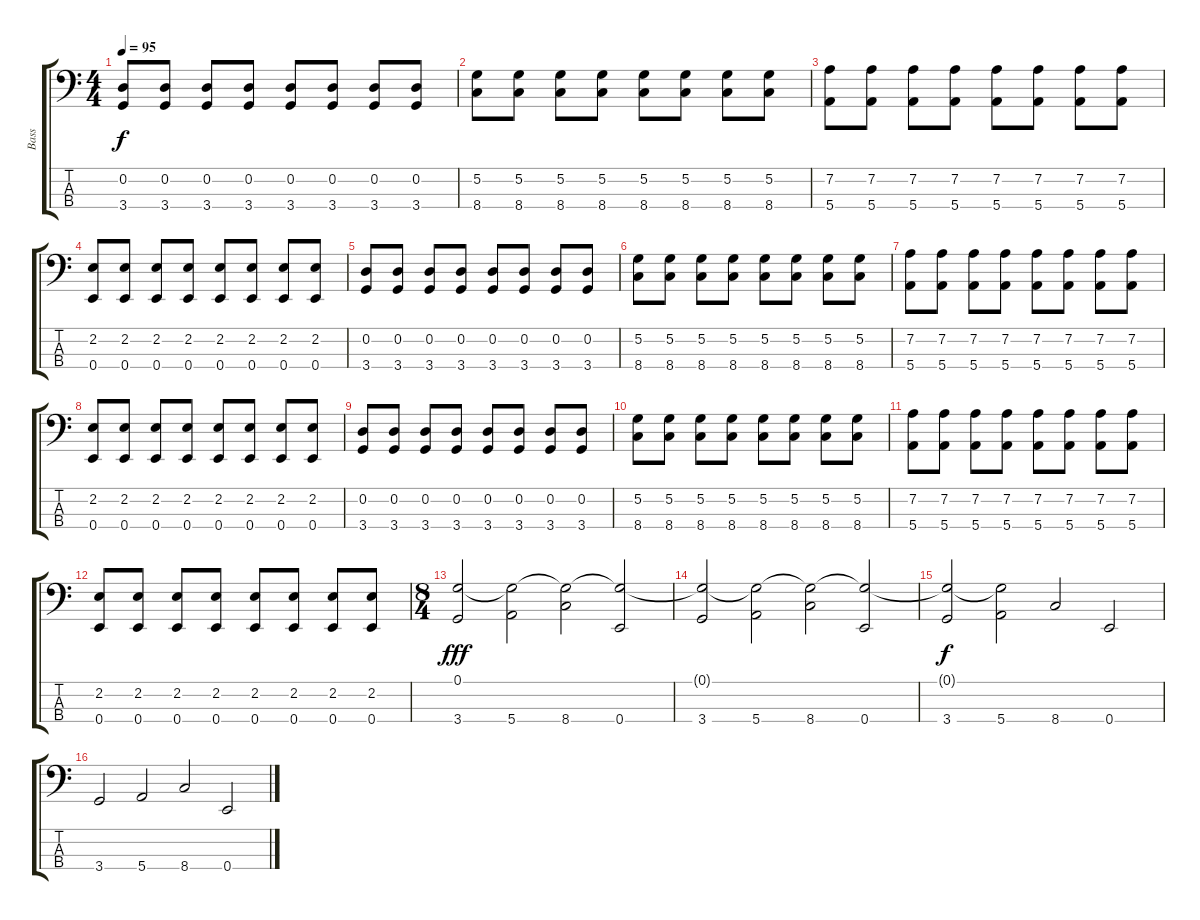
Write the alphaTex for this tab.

\track ("Bass" "Bass") {instrument electricbasspick}
\staff {score tabs}
\tuning (G2 D2 A1 E1) {hide}
\ts (4 4)
\tempo 95
\clef f4
\ks c
(0.2 3.4).8{dy f} (0.2 3.4).8 (0.2 3.4).8 (0.2 3.4).8 (0.2 3.4).8 (0.2 3.4).8 (0.2 3.4).8 (0.2 3.4).8 |
(5.2 8.4).8 (5.2 8.4).8 (5.2 8.4).8 (5.2 8.4).8 (5.2 8.4).8 (5.2 8.4).8 (5.2 8.4).8 (5.2 8.4).8 |
(7.2 5.4).8 (7.2 5.4).8 (7.2 5.4).8 (7.2 5.4).8 (7.2 5.4).8 (7.2 5.4).8 (7.2 5.4).8 (7.2 5.4).8 |
(2.2 0.4).8 (2.2 0.4).8 (2.2 0.4).8 (2.2 0.4).8 (2.2 0.4).8 (2.2 0.4).8 (2.2 0.4).8 (2.2 0.4).8 |
(0.2 3.4).8 (0.2 3.4).8 (0.2 3.4).8 (0.2 3.4).8 (0.2 3.4).8 (0.2 3.4).8 (0.2 3.4).8 (0.2 3.4).8 |
(5.2 8.4).8 (5.2 8.4).8 (5.2 8.4).8 (5.2 8.4).8 (5.2 8.4).8 (5.2 8.4).8 (5.2 8.4).8 (5.2 8.4).8 |
(7.2 5.4).8 (7.2 5.4).8 (7.2 5.4).8 (7.2 5.4).8 (7.2 5.4).8 (7.2 5.4).8 (7.2 5.4).8 (7.2 5.4).8 |
(2.2 0.4).8 (2.2 0.4).8 (2.2 0.4).8 (2.2 0.4).8 (2.2 0.4).8 (2.2 0.4).8 (2.2 0.4).8 (2.2 0.4).8 |
(0.2 3.4).8 (0.2 3.4).8 (0.2 3.4).8 (0.2 3.4).8 (0.2 3.4).8 (0.2 3.4).8 (0.2 3.4).8 (0.2 3.4).8 |
(5.2 8.4).8 (5.2 8.4).8 (5.2 8.4).8 (5.2 8.4).8 (5.2 8.4).8 (5.2 8.4).8 (5.2 8.4).8 (5.2 8.4).8 |
(7.2 5.4).8 (7.2 5.4).8 (7.2 5.4).8 (7.2 5.4).8 (7.2 5.4).8 (7.2 5.4).8 (7.2 5.4).8 (7.2 5.4).8 |
(2.2 0.4).8 (2.2 0.4).8 (2.2 0.4).8 (2.2 0.4).8 (2.2 0.4).8 (2.2 0.4).8 (2.2 0.4).8 (2.2 0.4).8 |
\ts (8 4)
(0.1 3.4).2{dy fff} (0.1{t} 5.4).2 (0.1{t} 8.4).2 (0.1{t} 0.4).2 |
(0.1{t} 3.4).2 (0.1{t} 5.4).2 (0.1{t} 8.4).2 (0.1{t} 0.4).2 |
(0.1{t} 3.4).2{dy f} (0.1{t} 5.4).2 8.4.2 0.4.2 |
3.4.2 5.4.2 8.4.2 0.4.2
